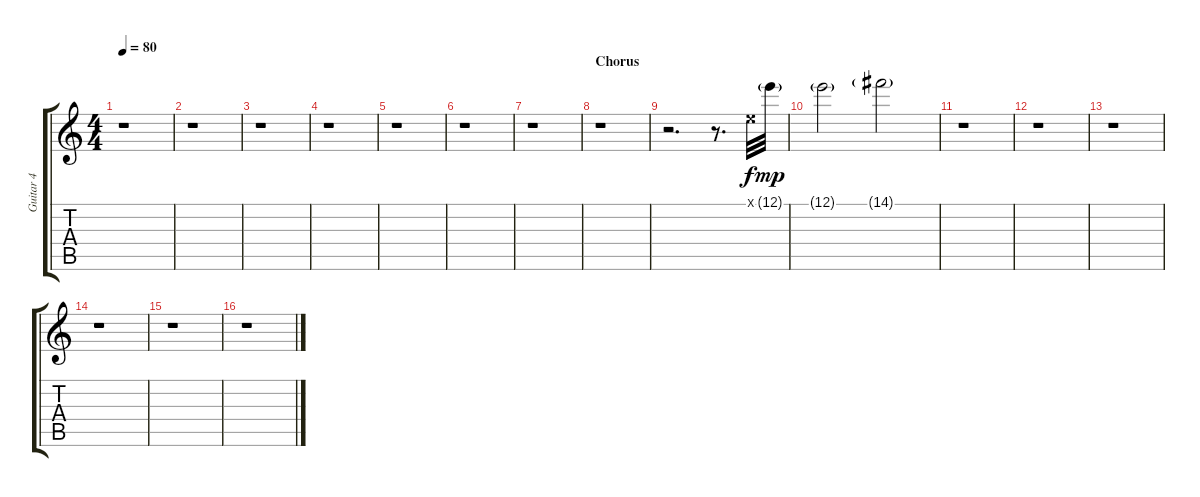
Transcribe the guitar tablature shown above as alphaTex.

\track ("Guitar 4" "Guitar 4") {instrument overdrivenguitar}
\staff {score tabs}
\tuning (E4 B3 G3 D3 A2 E2) {hide}
\ts (4 4)
\tempo 80
\clef g2
\ks c
r.1{dy f} |
r.1 |
r.1 |
r.1 |
r.1 |
r.1 |
r.1 |
\section ("" "Chorus")
r.1 |
r.2{d} r.8{d} 0.1{x}.32 12.1{g}.32{dy mp} |
12.1{g}.2 14.1{g}.2 |
r.1 |
r.1 |
r.1 |
r.1 |
r.1 |
r.1
